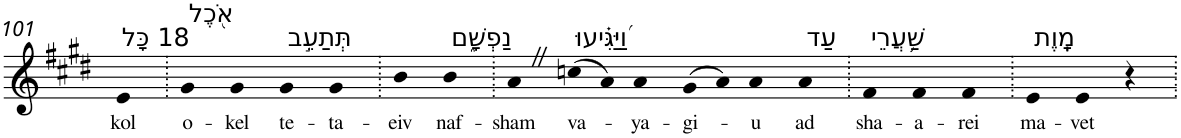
**kern	**text
*part1	*part1
*staff1	*staff1
*I"Piano	*
*I'Pno	*
!!LO:PB:g=z
*clefG2	*
*k[f#c#g#d#]	*
*E:	*
=101	=101
!LO:TX:a:t=18 כָּל	!
!	!LO:LY:b
4e	kol
=102.	=102.
!LO:TX:a:t=אֹ֭כֶל	!
!	!LO:LY:b
4g#	o-
!	!LO:LY:b
4g#	-kel
!LO:TX:a:t=תְּתַעֵ֣ב	!
!	!LO:LY:b
4g#	te-
!	!LO:LY:b
4g#	-ta-
=103.	=103.
!	!LO:LY:b
4b	-eiv
!LO:TX:a:t=נַפְשָׁ֑ם	!
!	!LO:LY:b
4b	naf-
=104.	=104.
!	!LO:LY:b
4aZ	-sham
!LO:TX:a:t=וַ֝יַּגִּ֗יעוּ	!
!	!LO:LY:b
(>8ccn	va-
8a)	.
!	!LO:LY:b
4a	-ya-
!	!LO:LY:b
(>8g#	-gi-
8a)	.
!	!LO:LY:b
4a	-u
!LO:TX:a:t=עַד	!
!	!LO:LY:b
4a	ad
=105.	=105.
!LO:TX:a:t=שַׁ֥עֲרֵי	!
!	!LO:LY:b
4f#	sha-
!	!LO:LY:b
4f#	-a-
!	!LO:LY:b
4f#	-rei
=106.	=106.
!LO:TX:a:t=מָֽוֶת	!
!	!LO:LY:b
4e	ma-
!	!LO:LY:b
4e	-vet
4r	.
=.	=.
*-	*-
